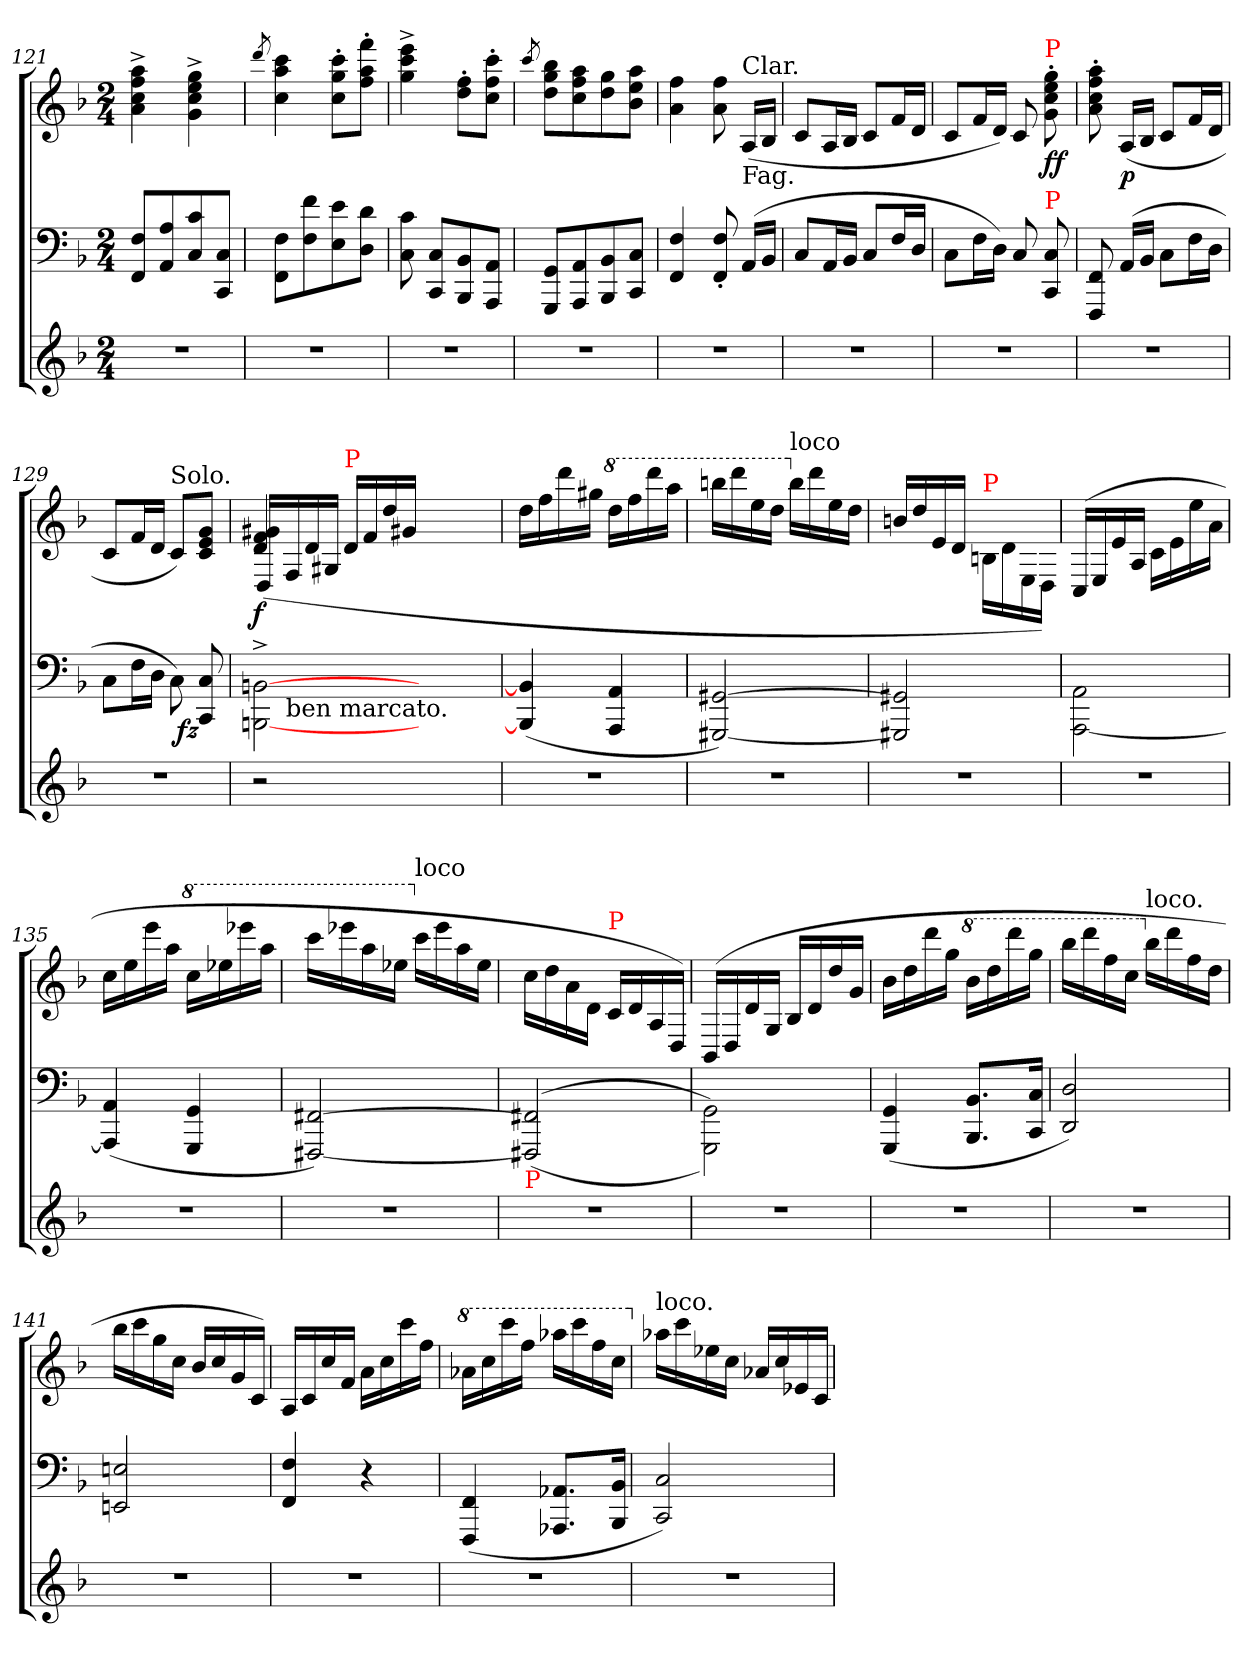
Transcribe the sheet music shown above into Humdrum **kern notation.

**kern	**kern	**kern	**dynam
*part2	*part1	*part1	*part1
*staff3	*staff2	*staff1	*staff1/2
*clefG2	*clefF4	*clefG2	*
*k[b-]	*k[b-]	*k[b-]	*
*F:	*F:	*F:	*
*M2/4	*M2/4	*M2/4	*
=121	=121	=121	=121
2r	8F! 8FF!L	4aa!^< 4ff!^< 4cc!^< 4a!^<	.
.	8A! 8AA!	.	.
.	8c! 8C!	4gg!^< 4ee!^< 4cc!^< 4g!^<	.
.	8C! 8CC!J	.	.
=122	=122	=122	=122
.	.	8qddd!	.
2r	8F!\ 8FF!\L	4ccc! 4aa! 4cc!	.
.	8f!\ 8F!\	.	.
.	8e!\ 8E!\	8ccc!'>\ 8gg!'>\ 8cc!'>\L	.
.	8d!\ 8D!\J	8fff!'>\ 8aa!'>\ 8ff!'>\J	.
=123	=123	=123	=123
2r	8c! 8C!	4eee!^< 4ccc!^< 4gg!^<	.
.	8C! 8CC!L	.	.
.	8BB-! 8BBB-!	8ff!'>\ 8dd!'>\L	.
.	8AA! 8AAA!J	8ccc!'>\ 8ff!'>\ 8cc!'>\J	.
=124	=124	=124	=124
.	.	8qccc!	.
2r	8GG! 8GGG!L	8bb-!\ 8gg!\ 8dd!\L	.
.	8AA! 8AAA!	8aa!\ 8ff!\ 8cc!\	.
.	8BB-! 8BBB-!	8gg!\ 8dd!\	.
.	8C! 8CC!J	8aa!\ 8ee!\ 8b-!\J	.
=125	=125	=125	=125
2r	4F! 4FF!	4ff! 4a!	.
.	8F!'< 8FF!'<	8ff! 8a!	.
!	!	!LO:TX:a:t=Clar.	!
!	!	!LO:TX:b:t=Fag.	!
.	(<16AA!LL	(16A!LL	.
.	16BB-!JJ	16B-!JJ	.
=126	=126	=126	=126
2r	8C!L	8c!L	.
.	16AA!L	16A!L	.
.	16BB-!JJ	16B-!JJ	.
.	8C!/L	8c!L	.
.	16F!/L	16f!L	.
.	16D!/JJ	16d!JJ	.
=127	=127	=127	=127
2r	8C!\L	8c!L	.
.	16F!\L	16f!L	.
.	16D!\JJ)	16d!JJ)	.
.	8C!	8c!	.
!	!	!LO:TX:a:color=red:t=P	!
!	!LO:TX:a:color=red:t=P	!	!
.	8C! 8CC!	8gg!'> 8ee!'> 8cc!'> 8g!'>	ff
=128	=128	=128	=128
2r	8FF! 8FFF!	8aa!'> 8ff!'> 8cc!'> 8a!'>	.
.	(16AA!LL	(16A!LL	p
.	16BB-!JJ	16B-!JJ	.
.	8C!\L	8c!L	.
.	16F!\L	16f!L	.
.	16D!\JJ	16d!JJ	.
=129	=129	=129	=129
2r	8C!\L	8c!L	.
.	16F!\L	16f!L	.
.	16D!\JJ	16d!JJ	.
!	!	!LO:TX:a:t=Solo.	!
.	8C!\)	8c!L)	.
!	!	!	!LO:DY:b=2:rj
.	8C 8CC	8g! 8e! 8c!J	fz
=130	=130	=130	=130
*	*	*^	*
!	!LO:TX:b:color=red:t=P	!	!	!
*	*^	*	*	*
2r	[2BBn^<\ [2BBBn^<\	16ryy	4g#X! 4f! 4d!	(>16D/LL	f
!	!	!LO:TX:b:t=ben marcato.	!	!	!
.	.	2..ryy	.	16F/	.
.	.	.	.	16d/	.
.	.	.	.	16G#X/JJ	.
!	!	!	!LO:TX:a:color=red:t=P	!	!
.	.	.	4ryy	16d/LL	.
.	.	.	.	16f/	.
.	.	.	.	16dd/	.
.	.	.	.	16g#X/JJ	.
4..ryy	4ryy	.	4..ryy	4..ryy	.
.	8.ryy	.	.	.	.
*	*v	*v	*	*	*
*	*	*v	*v	*
=131	=131	=131	=131
2r	(4BBn] 4BBBn]	16ddLL	.
.	.	16ff	.
.	.	16ddd	.
.	.	16gg#XJJ	.
*	*	*8va	*
.	4AA 4AAA	16dddLL	.
.	.	16fff	.
.	.	16dddd	.
.	.	16aaaJJ	.
=132	=132	=132	=132
2r	[2GG#X [2GGG#X)	16bbbn\LL	.
.	.	16dddd\	.
.	.	16eee\	.
.	.	16ddd\JJ	.
*	*	*X8va	*
!	!	!LO:TX:a:t=loco	!
.	.	16bb\LL	.
.	.	16ddd\	.
.	.	16ee\	.
.	.	16dd\JJ	.
=133	=133	=133	=133
2r	2GG#X] 2GGG#X]	16bn/LL	.
.	.	16dd/	.
.	.	16e/	.
.	.	16d/JJ	.
!	!	!LO:TX:a:color=red:t=P	!
.	.	16Bn\LL	.
.	.	16d\	.
.	.	16E\	.
.	.	16D\JJ)	.
=134	=134	=134	=134
2r	2AA\ [2AAA\	(>16C/LL	.
.	.	16E/	.
.	.	16e/	.
.	.	16A/JJ	.
.	.	16c\LL	.
.	.	16e\	.
.	.	16ee\	.
.	.	16a\JJ	.
=135	=135	=135	=135
2r	(>4AA 4AAA]	16ccLL	.
.	.	16ee	.
.	.	16eee	.
.	.	16aaJJ	.
*	*	*8va	*
.	4GG 4GGG	16cccLL	.
.	.	16eee-X	.
.	.	16eeee-X	.
.	.	16aaaJJ	.
=136	=136	=136	=136
2r	[2FF#X [2FFF#X)	16ccccLL	.
.	.	16eeee-X	.
.	.	16aaa	.
.	.	16eee-XJJ	.
*	*	*X8va	*
!	!	!LO:TX:a:t=loco	!
.	.	16cccLL	.
.	.	16eee-	.
.	.	16aa	.
.	.	16ee-JJ	.
=137	=137	=137	=137
!	!LO:TX:b:color=red:t=P	!	!
2r	(>(>2FF#X] 2FFF#X]	16cc\LL	.
.	.	16dd\	.
.	.	16a\	.
.	.	16d\JJ	.
!	!	!LO:TX:a:color=red:t=P	!
.	.	16c\LL	.
.	.	16d\	.
.	.	16A/	.
.	.	16D/JJ)	.
=138	=138	=138	=138
2r	2GG\ 2GGG\))	(>16BB-/LL	.
.	.	16D/	.
.	.	16d/	.
.	.	16G/JJ	.
.	.	16B-/LL	.
.	.	16d/	.
.	.	16dd/	.
.	.	16g/JJ	.
=139	=139	=139	=139
2r	(4GG 4GGG	16b-LL	.
.	.	16dd	.
.	.	16ddd	.
.	.	16ggJJ	.
*	*	*8va	*
.	8.BB- 8.BBB-L	16bb-LL	.
.	.	16ddd	.
.	.	16dddd	.
.	16C 16CCJk	16gggJJ	.
=140	=140	=140	=140
2r	2D 2DD)	16bbb-LL	.
.	.	16dddd	.
.	.	16fff	.
.	.	16cccJJ	.
*	*	*X8va	*
!	!	!LO:TX:a:t=loco.	!
.	.	16bb-LL	.
.	.	16ddd	.
.	.	16ff	.
.	.	16ddJJ	.
=141	=141	=141	=141
2r	2En 2EEn	16bb-LL	.
.	.	16ccc	.
.	.	16gg	.
.	.	16ccJJ	.
.	.	16b-/LL	.
.	.	16cc/	.
.	.	16g/	.
.	.	16c/JJ)	.
=142	=142	=142	=142
2r	4F 4FF	16A/LL	.
.	.	16c/	.
.	.	16cc/	.
.	.	16f/JJ	.
.	4r	16aLL	.
.	.	16cc	.
.	.	16ccc	.
.	.	16ffJJ	.
=143	=143	=143	=143
*	*	*8va	*
2r	(4FF 4FFF	16aa-XLL	.
.	.	16ccc	.
.	.	16cccc	.
.	.	16fffJJ	.
.	8.AA-X 8.AAA-XL	16aaa-XLL	.
.	.	16cccc	.
.	.	16fff	.
.	16BB- 16BBB-Jk	16cccJJ	.
=144	=144	=144	=144
*	*	*X8va	*
!	!	!LO:TX:a:t=loco.	!
2r	2C 2CC)	16aa-XLL	.
.	.	16ccc	.
.	.	16ee-X	.
.	.	16ccJJ	.
.	.	16a-X/LL	.
.	.	16cc/	.
.	.	16e-X/	.
.	.	16c/JJ	.
=	=	=	=
*-	*-	*-	*-
